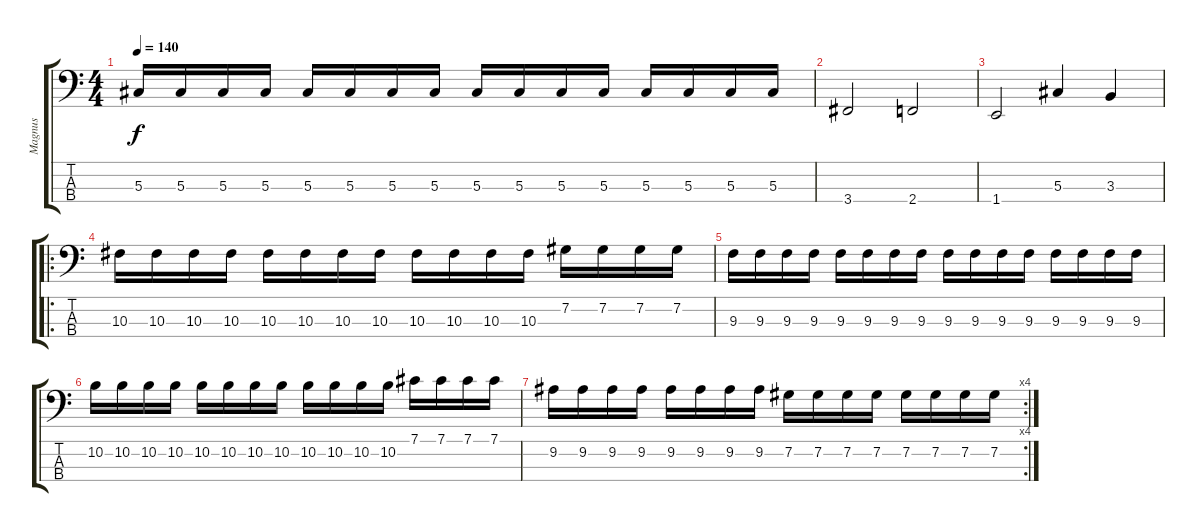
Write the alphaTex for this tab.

\track ("Magnus" "Magnus") {instrument electricbassfinger}
\staff {score tabs}
\tuning (Gb2 Db2 Ab1 Eb1) {hide}
\ts (4 4)
\tempo 140
\clef f4
\ks c
5.3.16{dy f} 5.3.16 5.3.16 5.3.16 5.3.16 5.3.16 5.3.16 5.3.16 5.3.16 5.3.16 5.3.16 5.3.16 5.3.16 5.3.16 5.3.16 5.3.16 |
3.4.2 2.4.2 |
1.4.2 5.3.4 3.3.4 |
\ro
10.3.16 10.3.16 10.3.16 10.3.16 10.3.16 10.3.16 10.3.16 10.3.16 10.3.16 10.3.16 10.3.16 10.3.16 7.2.16 7.2.16 7.2.16 7.2.16 |
9.3.16 9.3.16 9.3.16 9.3.16 9.3.16 9.3.16 9.3.16 9.3.16 9.3.16 9.3.16 9.3.16 9.3.16 9.3.16 9.3.16 9.3.16 9.3.16 |
10.2.16 10.2.16 10.2.16 10.2.16 10.2.16 10.2.16 10.2.16 10.2.16 10.2.16 10.2.16 10.2.16 10.2.16 7.1.16 7.1.16 7.1.16 7.1.16 |
\rc 4
9.2.16 9.2.16 9.2.16 9.2.16 9.2.16 9.2.16 9.2.16 9.2.16 7.2.16 7.2.16 7.2.16 7.2.16 7.2.16 7.2.16 7.2.16 7.2.16
